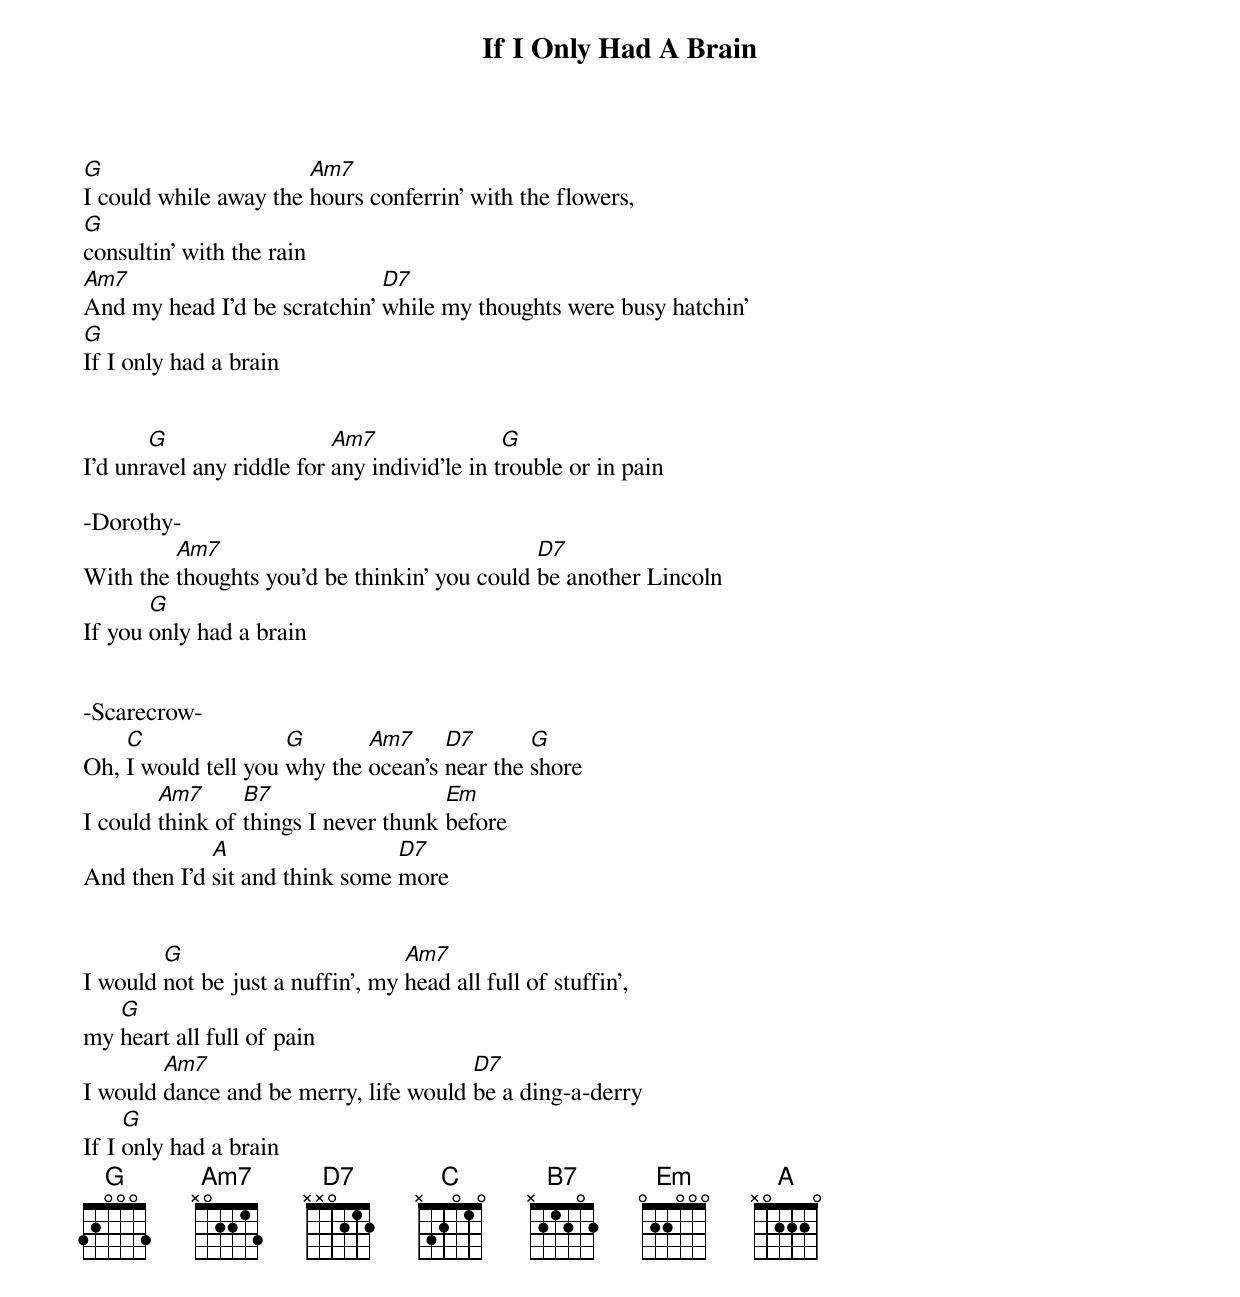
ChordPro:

{title: If I Only Had A Brain}
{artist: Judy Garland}
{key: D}

[G]I could while away the [Am7]hours conferrin' with the flowers,
[G]consultin' with the rain
[Am7]And my head I'd be scratchin' [D7]while my thoughts were busy hatchin'
[G]If I only had a brain


I'd unr[G]avel any riddle for [Am7]any individ'le in t[G]rouble or in pain

-Dorothy-
With the [Am7]thoughts you'd be thinkin' you could [D7]be another Lincoln
If you [G]only had a brain


-Scarecrow-
Oh, [C]I would tell you [G]why the [Am7]ocean's [D7]near the [G]shore
I could [Am7]think of [B7]things I never thunk [Em]before
And then I'd [A]sit and think some [D7]more


I would [G]not be just a nuffin', my [Am7]head all full of stuffin',
my [G]heart all full of pain
I would [Am7]dance and be merry, life would [D7]be a ding-a-derry
If I [G]only had a brain
